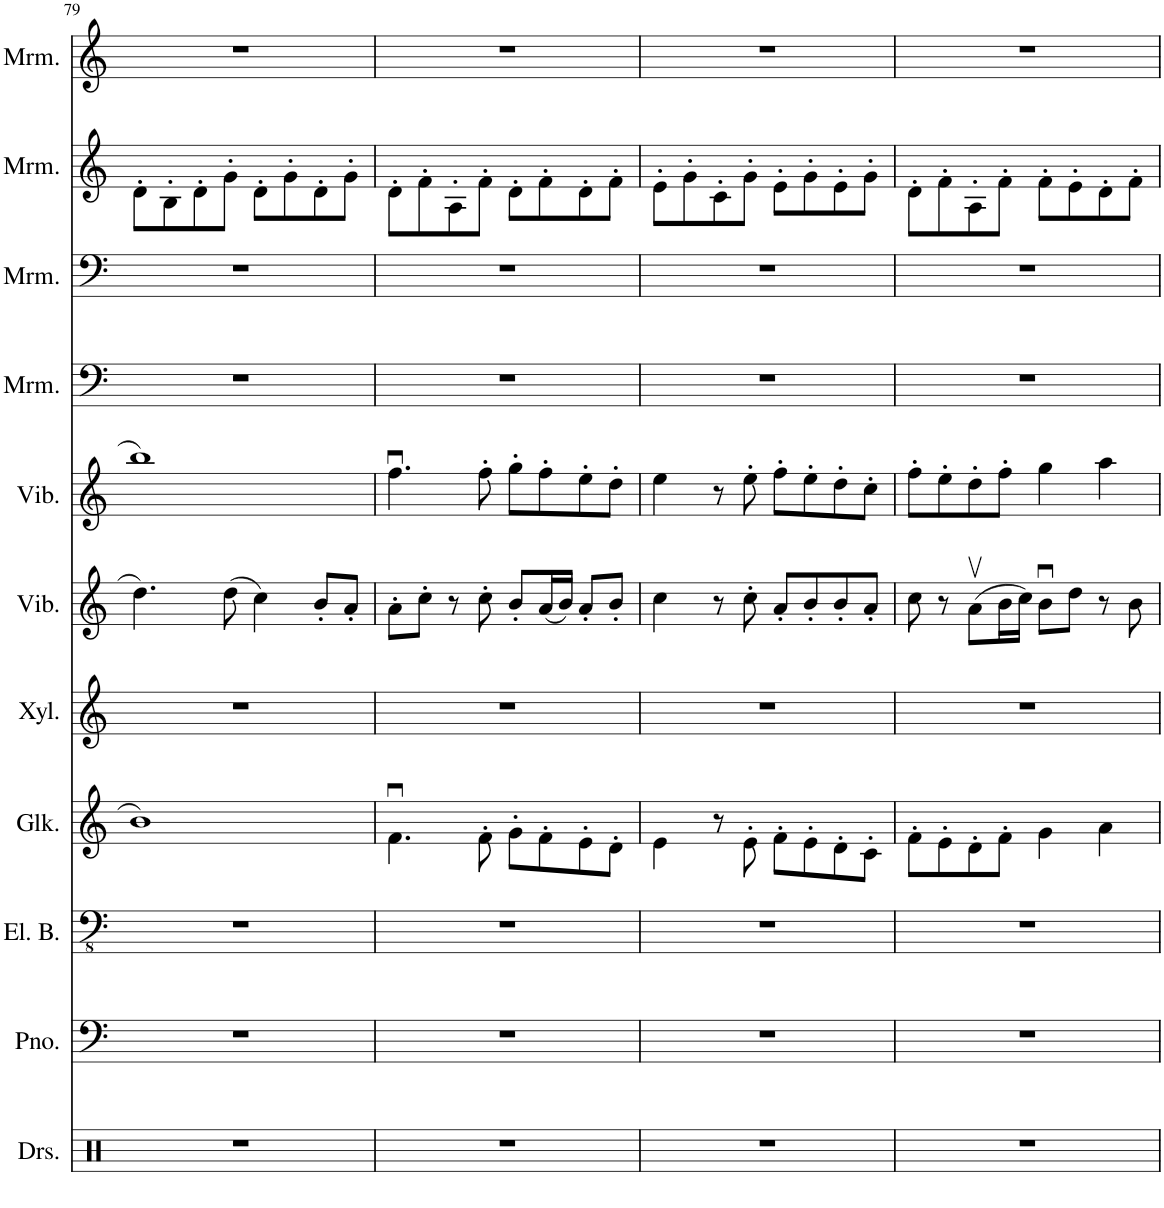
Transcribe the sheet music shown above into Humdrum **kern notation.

**kern	**kern	**kern	**kern	**kern	**kern	**kern	**kern	**kern	**kern	**kern
*part11	*part10	*part9	*part8	*part7	*part6	*part5	*part4	*part3	*part2	*part1
*staff11	*staff10	*staff9	*staff8	*staff7	*staff6	*staff5	*staff4	*staff3	*staff2	*staff1
*I"Drumset	*I"Piano	*I"Electric Bass	*I"Glockenspiel	*I"Xylophone	*I"Vibraphone	*I"Vibraphone	*I"Marimba	*I"Marimba	*I"Marimba	*I"Marimba
*I'Drs.	*I'Pno.	*I'El. B.	*I'Glk.	*I'Xyl.	*I'Vib.	*I'Vib.	*I'Mrm.	*I'Mrm.	*I'Mrm.	*I'Mrm.
!!LO:PB:g=z
*clefX	*clefF4	*clefFv4	*clefG2	*clefG2	*clefG2	*clefG2	*clefF4	*clefF4	*clefG2	*clefG2
*	*	*	*Trd-14c-24	*Trd-7c-12	*	*	*	*	*	*
*k[]	*k[]	*k[]	*k[]	*k[]	*k[]	*k[]	*k[]	*k[]	*k[]	*k[]
*M4/4	*M4/4	*M4/4	*M4/4	*M4/4	*M4/4	*M4/4	*M4/4	*M4/4	*M4/4	*M4/4
=79	=79	=79	=79	=79	=79	=79	=79	=79	=79	=79
1r	1r	1r	1b	1r	4.dd\	1bb	1r	1r	8d'\L	1r
.	.	.	.	.	.	.	.	.	8B'\	.
.	.	.	.	.	.	.	.	.	8d'\	.
.	.	.	.	.	(8dd\	.	.	.	8g'\J	.
.	.	.	.	.	4cc\)	.	.	.	8d'\L	.
.	.	.	.	.	.	.	.	.	8g'\	.
.	.	.	.	.	8b'/L	.	.	.	8d'\	.
.	.	.	.	.	8a'/J	.	.	.	8g'\J	.
=80	=80	=80	=80	=80	=80	=80	=80	=80	=80	=80
1r	1r	1r	4.fu\	1r	8a'\L	4.ffu\	1r	1r	8d'\L	1r
.	.	.	.	.	8cc'\J	.	.	.	8f'\	.
.	.	.	.	.	8r	.	.	.	8A'\	.
.	.	.	8f'\	.	8cc'\	8ff'\	.	.	8f'\J	.
.	.	.	8g'\L	.	8b'/L	8gg'\L	.	.	8d'\L	.
.	.	.	8f'\	.	(16a/L	8ff'\	.	.	8f'\	.
.	.	.	.	.	16b/JJ)	.	.	.	.	.
.	.	.	8e'\	.	8a'/L	8ee'\	.	.	8d'\	.
.	.	.	8d'\J	.	8b'/J	8dd'\J	.	.	8f'\J	.
=81	=81	=81	=81	=81	=81	=81	=81	=81	=81	=81
1r	1r	1r	4e\	1r	4cc\	4ee\	1r	1r	8e'\L	1r
.	.	.	.	.	.	.	.	.	8g'\	.
.	.	.	8r	.	8r	8r	.	.	8c'\	.
.	.	.	8e'\	.	8cc'\	8ee'\	.	.	8g'\J	.
.	.	.	8f'\L	.	8a'/L	8ff'\L	.	.	8e'\L	.
.	.	.	8e'\	.	8b'/	8ee'\	.	.	8g'\	.
.	.	.	8d'\	.	8b'/	8dd'\	.	.	8e'\	.
.	.	.	8c'\J	.	8a'/J	8cc'\J	.	.	8g'\J	.
=82	=82	=82	=82	=82	=82	=82	=82	=82	=82	=82
1r	1r	1r	8f'\L	1r	8cc\	8ff'\L	1r	1r	8d'\L	1r
.	.	.	8e'\	.	8r	8ee'\	.	.	8f'\	.
.	.	.	8d'\	.	(8av\L	8dd'\	.	.	8A'\	.
.	.	.	8f'\J	.	16b\L	8ff'\J	.	.	8f'\J	.
.	.	.	.	.	16cc\JJ)	.	.	.	.	.
.	.	.	4g\	.	8bu\L	4gg\	.	.	8f'\L	.
.	.	.	.	.	8dd\J	.	.	.	8e'\	.
.	.	.	4a\	.	8r	4aa\	.	.	8d'\	.
.	.	.	.	.	8b\	.	.	.	8f'\J	.
=	=	=	=	=	=	=	=	=	=	=
*-	*-	*-	*-	*-	*-	*-	*-	*-	*-	*-
